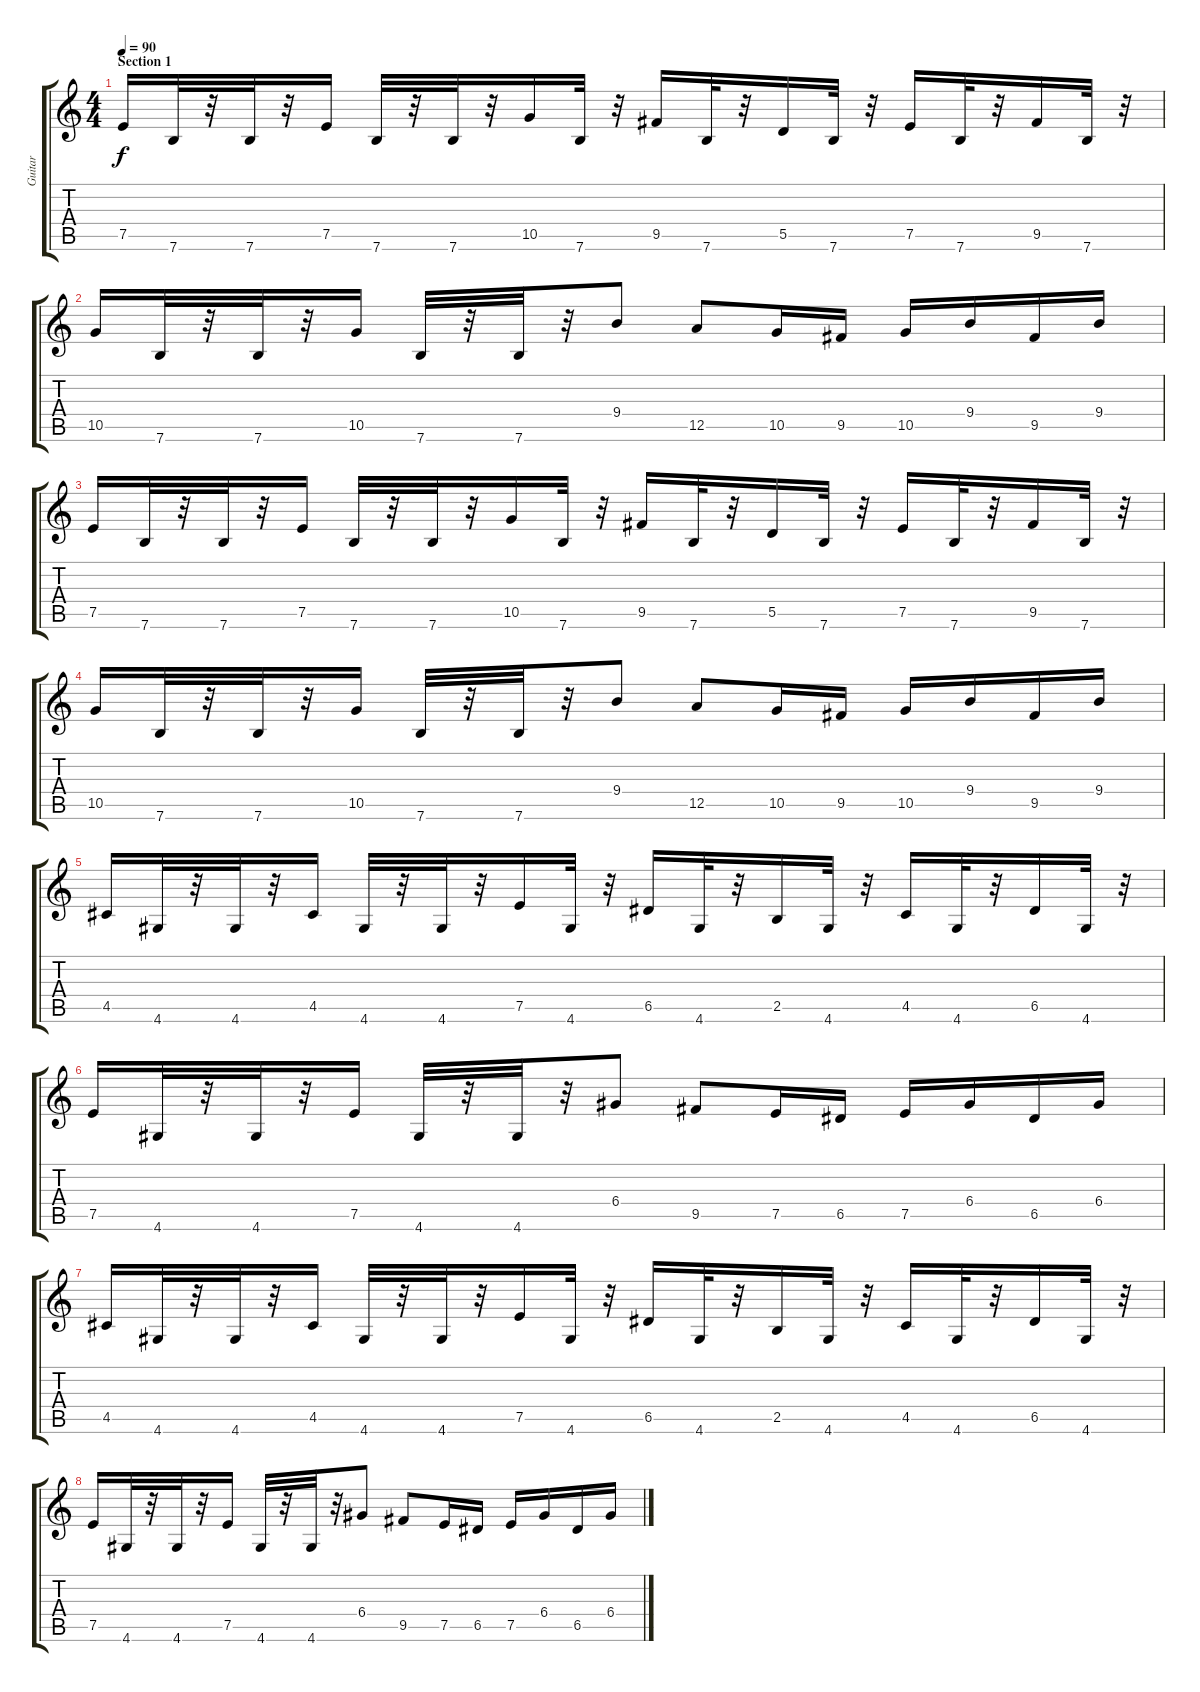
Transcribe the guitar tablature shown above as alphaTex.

\track ("Guitar" "Guitar") {instrument distortionguitar}
\staff {score tabs}
\tuning (E4 B3 G3 D3 A2 E2) {hide}
\ts (4 4)
\section ("" "Section 1")
\tempo 90
\clef g2
\ks c
7.5.16{dy f} 7.6.32 r.32 7.6.32 r.32 7.5.16 7.6.32 r.32 7.6.32 r.32 10.5.16 7.6.32 r.32 9.5.16 7.6.32 r.32 5.5.16 7.6.32 r.32 7.5.16 7.6.32 r.32 9.5.16 7.6.32 r.32 |
10.5.16 7.6.32 r.32 7.6.32 r.32 10.5.16 7.6.32 r.32 7.6.32 r.32 9.4.8 12.5.8 10.5.16 9.5.16 10.5.16 9.4.16 9.5.16 9.4.16 |
7.5.16 7.6.32 r.32 7.6.32 r.32 7.5.16 7.6.32 r.32 7.6.32 r.32 10.5.16 7.6.32 r.32 9.5.16 7.6.32 r.32 5.5.16 7.6.32 r.32 7.5.16 7.6.32 r.32 9.5.16 7.6.32 r.32 |
10.5.16 7.6.32 r.32 7.6.32 r.32 10.5.16 7.6.32 r.32 7.6.32 r.32 9.4.8 12.5.8 10.5.16 9.5.16 10.5.16 9.4.16 9.5.16 9.4.16 |
4.5.16 4.6.32 r.32 4.6.32 r.32 4.5.16 4.6.32 r.32 4.6.32 r.32 7.5.16 4.6.32 r.32 6.5.16 4.6.32 r.32 2.5.16 4.6.32 r.32 4.5.16 4.6.32 r.32 6.5.16 4.6.32 r.32 |
7.5.16 4.6.32 r.32 4.6.32 r.32 7.5.16 4.6.32 r.32 4.6.32 r.32 6.4.8 9.5.8 7.5.16 6.5.16 7.5.16 6.4.16 6.5.16 6.4.16 |
4.5.16 4.6.32 r.32 4.6.32 r.32 4.5.16 4.6.32 r.32 4.6.32 r.32 7.5.16 4.6.32 r.32 6.5.16 4.6.32 r.32 2.5.16 4.6.32 r.32 4.5.16 4.6.32 r.32 6.5.16 4.6.32 r.32 |
7.5.16 4.6.32 r.32 4.6.32 r.32 7.5.16 4.6.32 r.32 4.6.32 r.32 6.4.8 9.5.8 7.5.16 6.5.16 7.5.16 6.4.16 6.5.16 6.4.16
